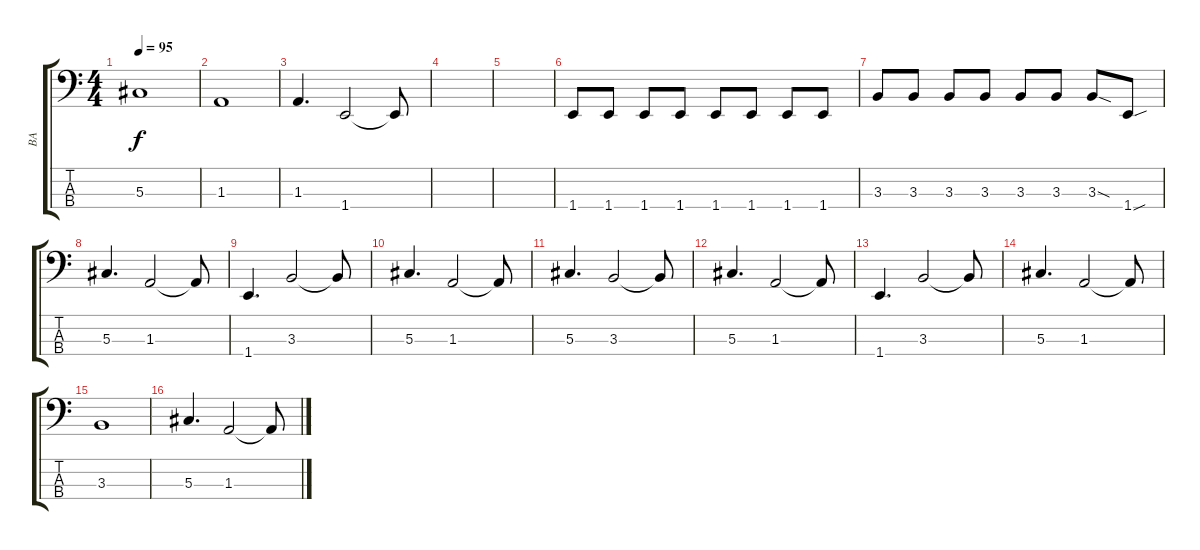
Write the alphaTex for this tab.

\track ("BA" "BA") {instrument electricbassfinger}
\staff {score tabs}
\tuning (Gb2 Db2 Ab1 Eb1) {hide}
\ts (4 4)
\tempo 95
\clef f4
\ks c
5.3.1{dy f} |
1.3.1 |
1.3.4{d} 1.4.2 1.4{t}.8 |
|
|
1.4.8 1.4.8 1.4.8 1.4.8 1.4.8 1.4.8 1.4.8 1.4.8 |
3.3.8 3.3.8 3.3.8 3.3.8 3.3.8 3.3.8 3.3{sod}.8 1.4{sou}.8 |
5.3.4{d} 1.3.2 1.3{t}.8 |
1.4.4{d} 3.3.2 3.3{t}.8 |
5.3.4{d} 1.3.2 1.3{t}.8 |
5.3.4{d} 3.3.2 3.3{t}.8 |
5.3.4{d} 1.3.2 1.3{t}.8 |
1.4.4{d} 3.3.2 3.3{t}.8 |
5.3.4{d} 1.3.2 1.3{t}.8 |
3.3.1 |
5.3.4{d} 1.3.2 1.3{t}.8
